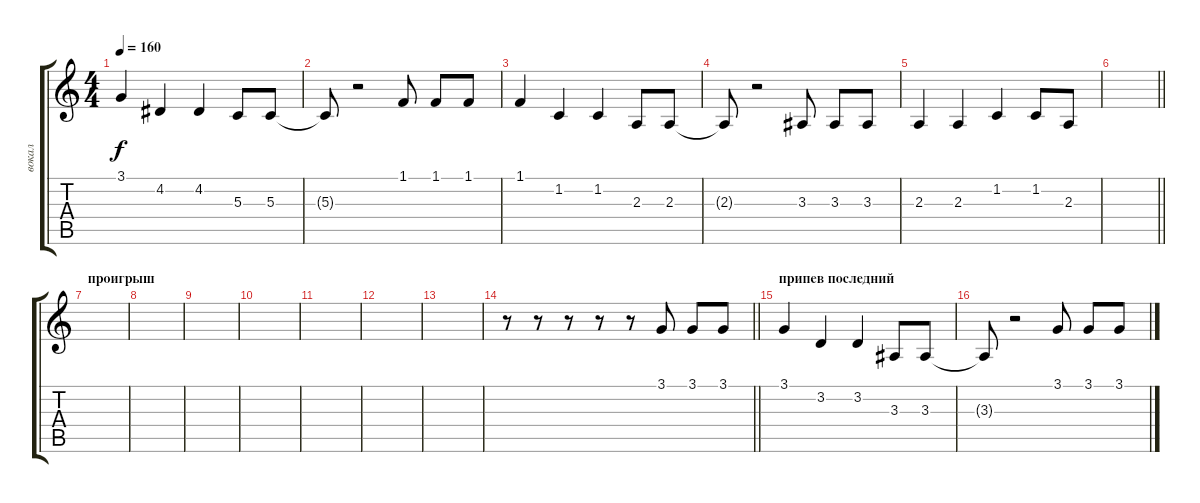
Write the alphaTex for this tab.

\track ("вокал" "вокал") {instrument cello}
\staff {score tabs}
\tuning (E4 B3 G3 D3 A2 E2) {hide}
\ts (4 4)
\tempo 160
\clef g2
\ks c
3.1.4{dy f} 4.2.4 4.2.4 5.3.8 5.3.8 |
5.3{t}.8 r.2 1.1.8 1.1.8 1.1.8 |
1.1.4 1.2.4 1.2.4 2.3.8 2.3.8 |
2.3{t}.8 r.2 3.3.8 3.3.8 3.3.8 |
2.3.4 2.3.4 1.2.4 1.2.8 2.3.8 |
\barLineRight lightlight
|
\section ("" "проигрыш")
|
|
|
|
|
|
|
\barLineRight lightlight
r.8 r.8 r.8 r.8 r.8 3.1.8 3.1.8 3.1.8 |
\section ("" "припев последний")
3.1.4 3.2.4 3.2.4 3.3.8 3.3.8 |
3.3{t}.8 r.2 3.1.8 3.1.8 3.1.8
